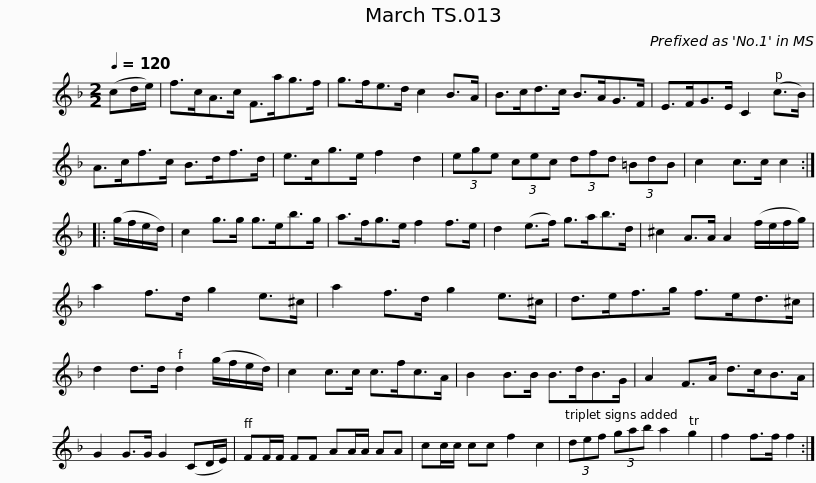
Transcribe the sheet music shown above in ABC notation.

X:1
L:1/8
Q:1/4=120
M:2/2
I:linebreak $
K:F
V:1 treble
V:1
 (cd/e/) | f>cA>c F>ag>f | g>fe>d c2 B>A | B>cd>c B>AG>F | E>FG>E C2 (c>B) |$ %5
 A>cf>c B>df>d | e>cg>e f2 d2 | (3ege (3cec (3dfd (3=BdB | c2 c>c c2 :: (g/f/e/d/) |$ %10
 c2 g>g g>eb>g | a>fg>e f2 f>e | d2 (e>f) g>ab>d | ^c2 A>A A2 (f/e/f/g/) | a2 f>d g2 e>^c |$ %15
 a2 f>d g2 e>^c | d>ef>g f>ed>^c | d2 d>d d2 (g/f/e/d/) | c2 c>c c>fc>A | B2 B>B B>dB>G |$ %20
 A2 F>A d>cB>A | G2 G>G G2 (CD/E/) | FF/F/ FF AA/A/ AA | cc/c/ cc f2 c2 | (3def (3gab a2 g2 |$ %25
 f2 f>f f2 :| %26
